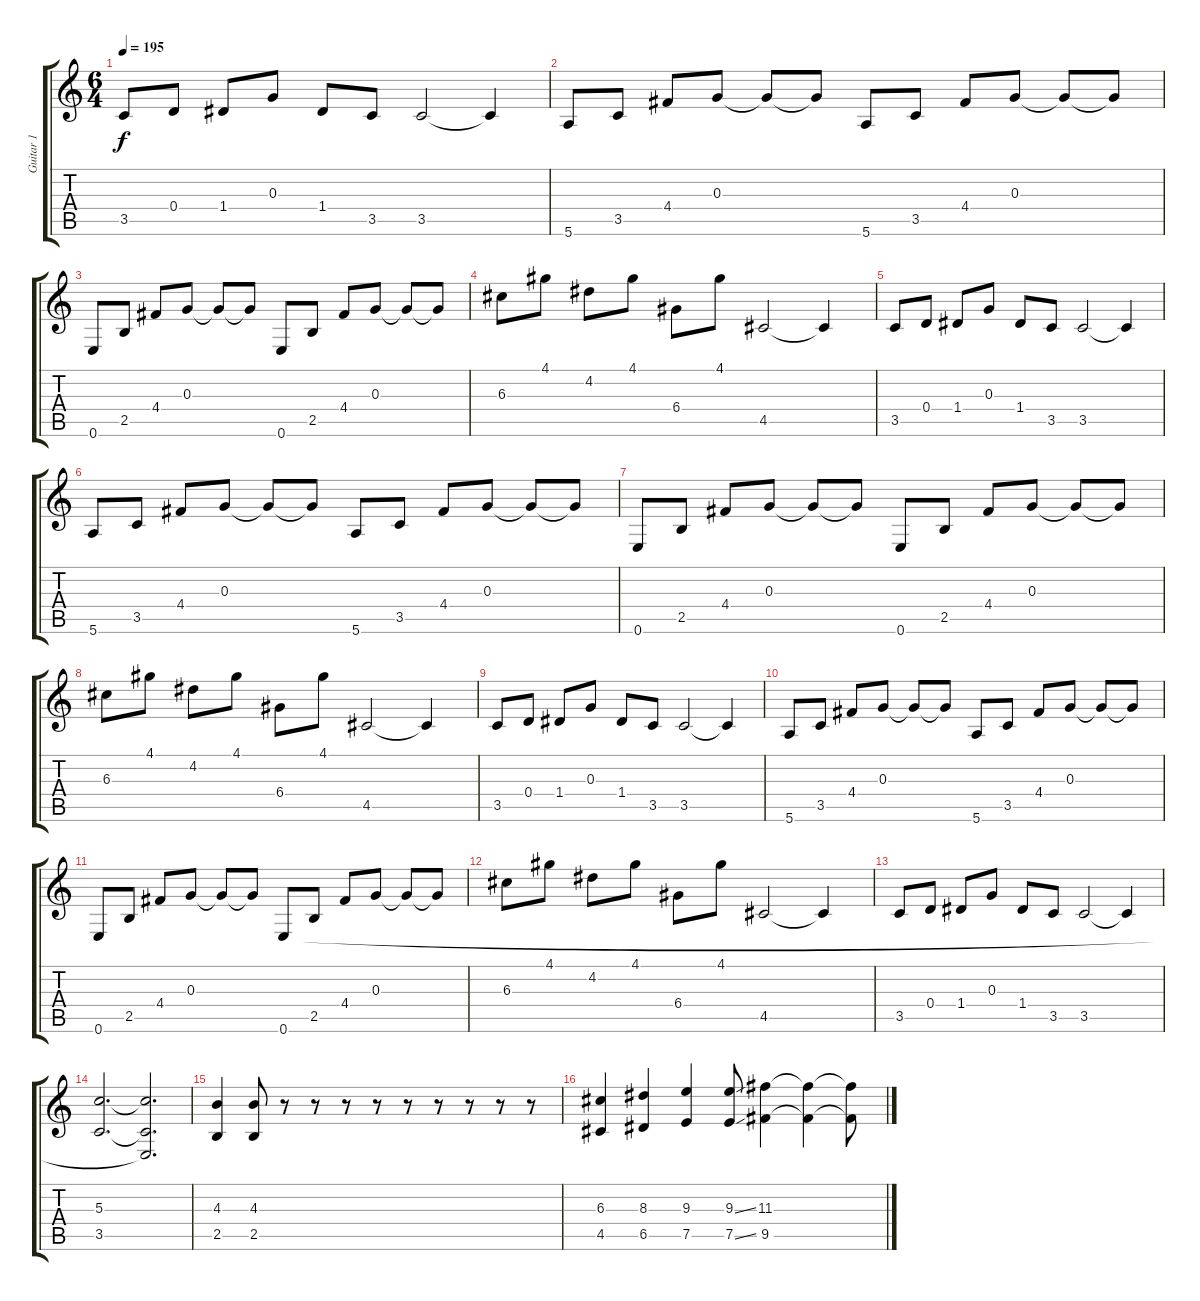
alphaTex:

\track ("Guitar 1" "Guitar 1") {solo instrument distortionguitar}
\staff {score tabs}
\tuning (E4 B3 G3 D3 A2 E2) {hide}
\ts (6 4)
\tempo 195
\clef g2
\ks c
3.5.8{dy f} 0.4.8 1.4.8 0.3.8 1.4.8 3.5.8 3.5.2 3.5{t}.4 |
5.6.8 3.5.8 4.4.8 0.3.8 0.3{t}.8 0.3{t}.8 5.6.8 3.5.8 4.4.8 0.3.8 0.3{t}.8 0.3{t}.8 |
0.6.8 2.5.8 4.4.8 0.3.8 0.3{t}.8 0.3{t}.8 0.6.8 2.5.8 4.4.8 0.3.8 0.3{t}.8 0.3{t}.8 |
6.3.8 4.1.8 4.2.8 4.1.8 6.4.8 4.1.8 4.5.2 4.5{t}.4 |
3.5.8 0.4.8 1.4.8 0.3.8 1.4.8 3.5.8 3.5.2 3.5{t}.4 |
5.6.8 3.5.8 4.4.8 0.3.8 0.3{t}.8 0.3{t}.8 5.6.8 3.5.8 4.4.8 0.3.8 0.3{t}.8 0.3{t}.8 |
0.6.8 2.5.8 4.4.8 0.3.8 0.3{t}.8 0.3{t}.8 0.6.8 2.5.8 4.4.8 0.3.8 0.3{t}.8 0.3{t}.8 |
6.3.8 4.1.8 4.2.8 4.1.8 6.4.8 4.1.8 4.5.2 4.5{t}.4 |
3.5.8 0.4.8 1.4.8 0.3.8 1.4.8 3.5.8 3.5.2 3.5{t}.4 |
5.6.8 3.5.8 4.4.8 0.3.8 0.3{t}.8 0.3{t}.8 5.6.8 3.5.8 4.4.8 0.3.8 0.3{t}.8 0.3{t}.8 |
0.6.8 2.5.8 4.4.8 0.3.8 0.3{t}.8 0.3{t}.8 0.6.8 2.5.8 4.4.8 0.3.8 0.3{t}.8 0.3{t}.8 |
6.3.8 4.1.8 4.2.8 4.1.8 6.4.8 4.1.8 4.5.2 4.5{t}.4 |
3.5.8 0.4.8 1.4.8 0.3.8 1.4.8 3.5.8 3.5.2 3.5{t}.4 |
(5.3 3.5).2{d balance 12 instrument distortionguitar} (5.3{t} 3.5{t} 0.6{t}).2{d} |
(4.3 2.5).4 (4.3 2.5).8 r.8 r.8 r.8 r.8 r.8 r.8 r.8 r.8 r.8 |
(6.3 4.5).4 (8.3 6.5).4 (9.3 7.5).4 (9.3{ss} 7.5{ss}).8 (11.3 9.5).4 (11.3{t} 9.5{t}).4 (11.3{t} 9.5{t}).8
